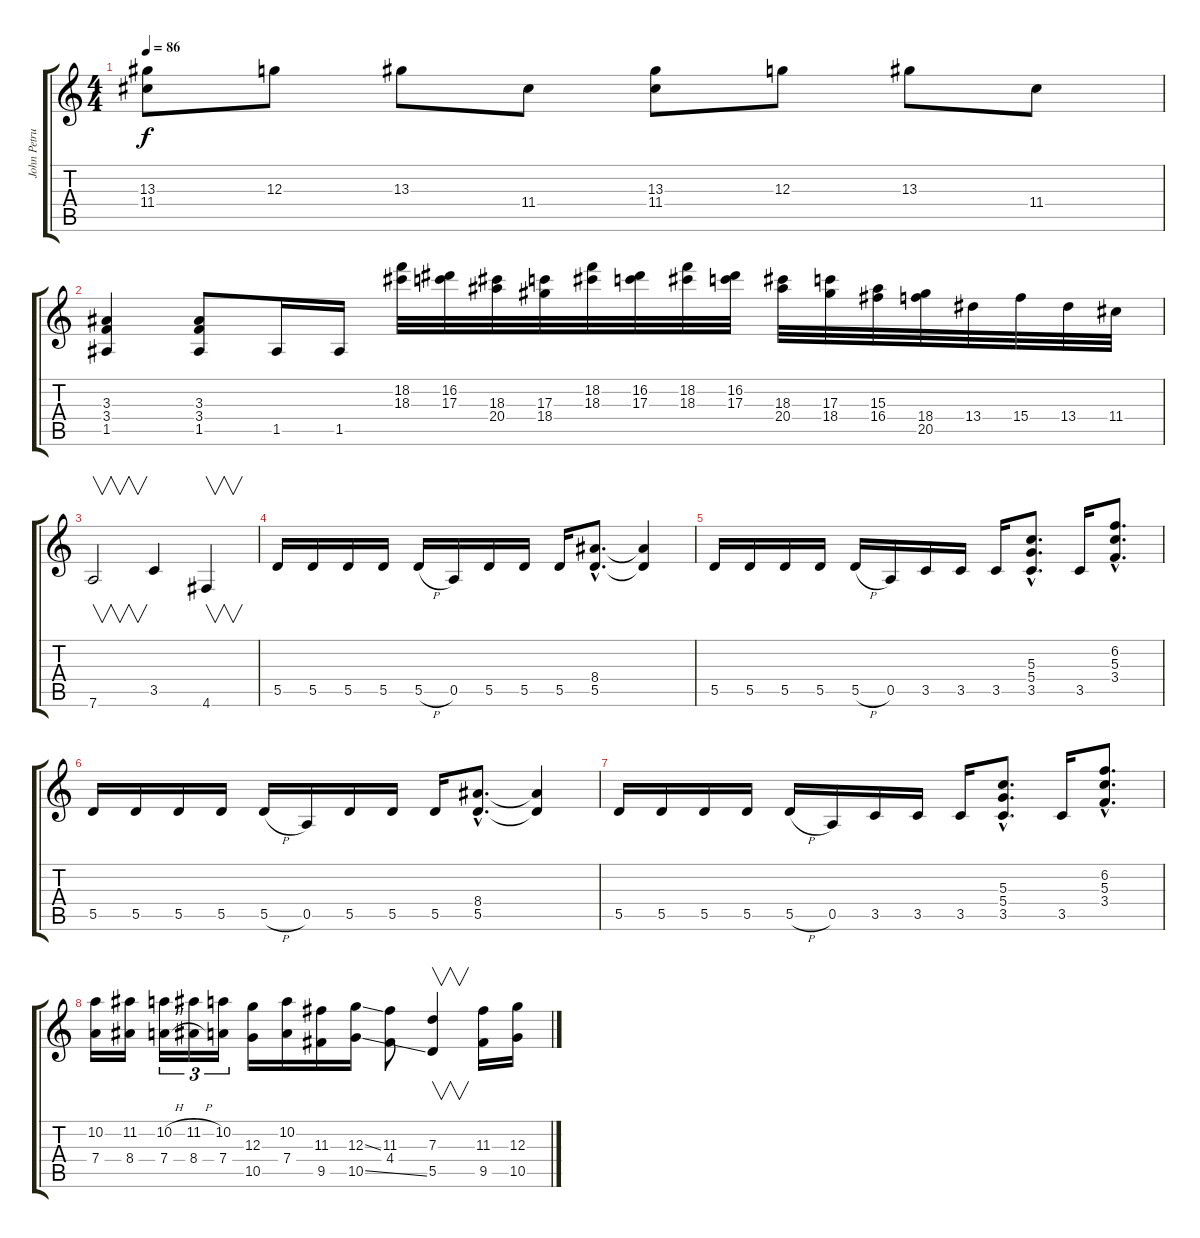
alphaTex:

\track ("John Petrucci - 6 String Guitar Dropped" "John Petru") {instrument acousticguitarsteel}
\staff {score tabs}
\tuning (E4 B3 G3 D3 A2 D2) {hide}
\ts (4 4)
\tempo 86
\clef g2
\ks c
(13.3 11.4).8{dy f} 12.3.8 13.3.8 11.4.8 (13.3 11.4).8 12.3.8 13.3.8 11.4.8 |
(3.3 3.4 1.5).4 (3.3 3.4 1.5).8 1.5.16 1.5.16 (18.2 18.3).32 (16.2 17.3).32 (18.3 20.4).32 (17.3 18.4).32 (18.2 18.3).32 (16.2 17.3).32 (18.2 18.3).32 (16.2 17.3).32 (18.3 20.4).32 (17.3 18.4).32 (15.3 16.4).32 (18.4 20.5).32 13.4.32 15.4.32 13.4.32 11.4.32 |
7.6.2{v} 3.5.4 4.6.4{v} |
5.5.16 5.5.16 5.5.16 5.5.16 5.5{h}.16 0.5.16 5.5.16 5.5.16 5.5.16 (8.4{hac} 5.5{hac}).8{d} (8.4{t} 5.5{t}).4 |
5.5.16 5.5.16 5.5.16 5.5.16 5.5{h}.16 0.5.16 3.5.16 3.5.16 3.5.16 (5.3{hac} 5.4{hac} 3.5{hac}).8{d} 3.5.16 (6.2{hac} 5.3{hac} 3.4{hac}).8{d} |
5.5.16 5.5.16 5.5.16 5.5.16 5.5{h}.16 0.5.16 5.5.16 5.5.16 5.5.16 (8.4{hac} 5.5{hac}).8{d} (8.4{t} 5.5{t}).4 |
5.5.16 5.5.16 5.5.16 5.5.16 5.5{h}.16 0.5.16 3.5.16 3.5.16 3.5.16 (5.3{hac} 5.4{hac} 3.5{hac}).8{d} 3.5.16 (6.2{hac} 5.3{hac} 3.4{hac}).8{d} |
(10.2 7.4).16 (11.2 8.4).16 (10.2{h} 7.4{h}).16{tu (3 2)} (11.2{h} 8.4{h}).16{tu (3 2)} (10.2 7.4).16{tu (3 2)} (12.3 10.5).16 (10.2 7.4).16 (11.3 9.5).16 (12.3{ss} 10.5{ss}).16 (11.3 4.4).8 (7.3 5.5).4{v} (11.3 9.5).16 (12.3 10.5).16
